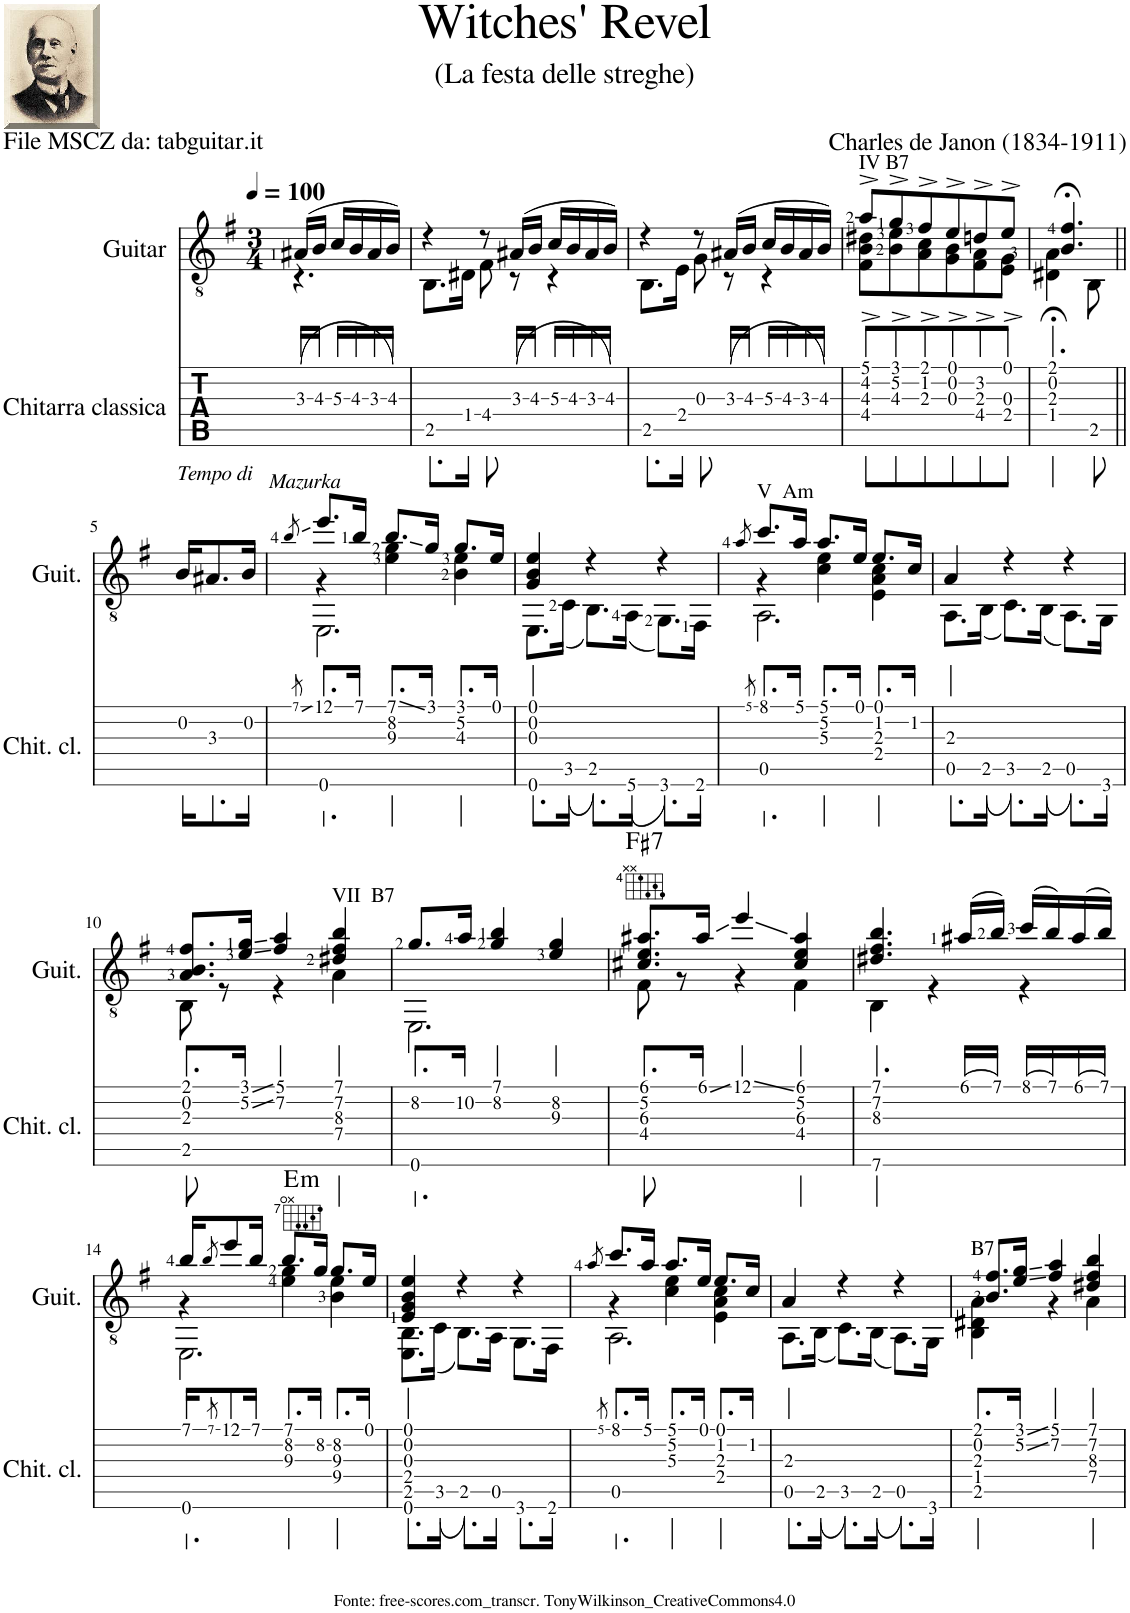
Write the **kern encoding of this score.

**kern	**kern	**harte
*part2	*part1	*part1
*staff2	*staff1	*
*I"Chitarra classica	*I"Guitar	*
*I'Chit. cl.	*I'Guit.	*
*stria6	*	*
*	*clefGv2	*
*k[f#]	*k[f#]	*
*M3/4	*M3/4	*
*MM100	*MM100	*
=	=	=
*^	*^	*
(16A#X/LL	4.r	(16A#X/LL	4.r	.
16B/JJ	.	16B/JJ	.	.
16c/LL	.	16c/LL	.	.
16B/	.	16B/	.	.
16A#/	.	16A#/	.	.
16B/JJ)	.	16B/JJ)	.	.
=1	=1	=1	=1	=1
4r	8.BB\L	4r	8.BB\L	.
.	16D#X\Jk	.	16D#X\Jk	.
8r	8F#\	8r	8F#\	.
(16A#X/LL	8r	(16A#X/LL	8r	.
16B/JJ	.	16B/JJ	.	.
16c/LL	4r	16c/LL	4r	.
16B/	.	16B/	.	.
16A#/	.	16A#/	.	.
16B/JJ)	.	16B/JJ)	.	.
=2	=2	=2	=2	=2
4r	8.BB\L	4r	8.BB\L	.
.	16E\Jk	.	16E\Jk	.
8r	8G\	8r	8G\	.
(16A#X/LL	8r	(16A#X/LL	8r	.
16B/JJ	.	16B/JJ	.	.
16c/LL	4r	16c/LL	4r	.
16B/	.	16B/	.	.
16A#/	.	16A#/	.	.
16B/JJ)	.	16B/JJ)	.	.
=3	=3	=3	=3	=3
!	!	!LO:TX:a:t=IV B7	!	!
8a^/L	8F#\ 8B\ 8d#X\L	8a^/L	8F#\ 8B\ 8d#X\L	.
8g^/	8B\ 8e\	8g^/	8B\ 8e\	.
8f#^/	8A\ 8c\	8f#^/	8A\ 8c\	.
8e^/	8G\ 8B\	8e^/	8G\ 8B\	.
8dn^/	8F#\ 8A\	8dn^/	8F#\ 8A\	.
8e^/J	8E\ 8G\J	8e^/J	8E\ 8G\J	.
=4	=4	=4	=4	=4
4.B/;< 4.f#/;<	4D#X\ 4A\	4.B/;< 4.f#/;<	4D#X\ 4A\	.
.	8BB\	.	8BB\	.
!!LO:LB:g=z
=5||	=5||	=5||	=5||	=5||
!	!	!LO:TX:a:i:t=Tempo di	!	!
*v	*v	*	*	*
*	*v	*v	*
16B\KL	16B/KL	.
8.A#X\	8.A#X/	.
16B\Jk	16B/Jk	.
=6	=6	=6
8qb/	8qb/	.
*^	*^	*
*	*^	*	*^	*
!	!	!	!LO:TX:a:i:t=Mazurka	!	!	!
8.ee/L	4r	2.EE\	8.ee/L	4r	2.EE\	.
16b/Jk	.	.	16b/Jk	.	.	.
8.b/L	4e\ 4g\	.	8.b/L	4e\ 4g\	.	.
16g/Jk	.	.	16g/Jk	.	.	.
8.g/L	4B\ 4e\	.	8.g/L	4B\ 4e\	.	.
16e/Jk	.	.	16e/Jk	.	.	.
*	*v	*v	*	*	*	*
*	*	*	*v	*v	*
=7	=7	=7	=7	=7
4G/ 4B/ 4e/	8.EE\L	4G/ 4B/ 4e/	8.EE\L	.
.	(16C\Jk	.	(16C\Jk	.
4r	8.BB\L)	4r	8.BB\L)	.
.	(16AA\Jk	.	(16AA\Jk	.
4r	8.GG\L)	4r	8.GG\L)	.
.	16FF#\Jk	.	16FF#\Jk	.
*v	*v	*	*	*
*	*v	*v	*
=8	=8	=8
8qa/	8qa/	.
*^	*^	*
*	*^	*	*^	*
!	!	!	!LO:TX:a:t=V  Am	!	!	!
8.cc/L	4r	2.AA\	8.cc/L	4r	2.AA\	.
16a/Jk	.	.	16a/Jk	.	.	.
8.a/L	4c\ 4e\	.	8.a/L	4c\ 4e\	.	.
16e/Jk	.	.	16e/Jk	.	.	.
8.e/L	4E\ 4A\ 4c\	.	8.e/L	4E\ 4A\ 4c\	.	.
16c/Jk	.	.	16c/Jk	.	.	.
*	*v	*v	*	*	*	*
*	*	*	*v	*v	*
=9	=9	=9	=9	=9
4A/	8.AA\L	4A/	8.AA\L	.
.	(16BB\Jk	.	(16BB\Jk	.
4r	8.C\L)	4r	8.C\L)	.
.	(16BB\Jk	.	(16BB\Jk	.
4r	8.AA\L)	4r	8.AA\L)	.
.	16GG\Jk	.	16GG\Jk	.
!!LO:LB:g=z	!!
=10	=10	=10	=10	=10
8.A/ 8.B/ 8.f#/L	8BB\	8.A/ 8.B/ 8.f#/L	8BB\	.
.	8r	.	8r	.
16e/ 16g/Jk	.	16e/ 16g/Jk	.	.
4f#/ 4a/	4r	4f#/ 4a/	4r	.
!	!	!LO:TX:a:t=VII  B7	!	!
4d#X/ 4f#/ 4b/	4A\	4d#X/ 4f#/ 4b/	4A\	.
=11	=11	=11	=11	=11
8.g/L	2.EE\	8.g/L	2.EE\	.
16a/Jk	.	16a/Jk	.	.
4g/ 4b/	.	4g/ 4b/	.	.
4e/ 4g/	.	4e/ 4g/	.	.
=12	=12	=12	=12	=12
!	!	!	!	!LO:H:kt=7
8.c#X/ 8.e/ 8.a#X/L	8F#\	8.c#X/ 8.e/ 8.a#X/L	8F#\	F#:7
.	8r	.	8r	.
16a#/Jk	.	16a#/Jk	.	.
4ee/	4r	4ee/	4r	.
4c#/ 4e/ 4a#/	4F#\	4c#/ 4e/ 4a#/	4F#\	.
=13	=13	=13	=13	=13
4.d#X/ 4.f#/ 4.b/	4BB\	4.d#X/ 4.f#/ 4.b/	4BB\	.
.	4r	.	4r	.
(16a#X/LL	.	(16a#X/LL	.	.
16b/JJ)	.	16b/JJ)	.	.
(16cc/LL	4r	(16cc/LL	4r	.
16b/)	.	16b/)	.	.
(16a#/	.	(16a#/	.	.
16b/JJ)	.	16b/JJ)	.	.
!!LO:LB:g=z
=14	=14	=14	=14	=14
*	*^	*	*^	*
16b/KL	4r	2.EE\	16b/KL	4r	2.EE\	.
8qb/	.	.	8qb/	.	.	.
8ee/	.	.	8ee/	.	.	.
16b/Jk	.	.	16b/Jk	.	.	.
!	!	!	!	!	!	!LO:H:kt=m
8.b/L	4e\ 4g\	.	8.b/L	4e\ 4g\	.	E:min
16g/Jk	.	.	16g/Jk	.	.	.
8.g/L	4B\ 4e\	.	8.g/L	4B\ 4e\	.	.
16e/Jk	.	.	16e/Jk	.	.	.
*	*v	*v	*	*	*	*
*	*	*	*v	*v	*
=15	=15	=15	=15	=15
4E/ 4G/ 4B/ 4e/	8.EE\ 8.BB\L	4E/ 4G/ 4B/ 4e/	8.EE\ 8.BB\L	.
.	(16C\Jk	.	(16C\Jk	.
4r	8.BB\L)	4r	8.BB\L)	.
.	16AA\Jk	.	16AA\Jk	.
4r	8.GG\L	4r	8.GG\L	.
.	16FF#\Jk	.	16FF#\Jk	.
*v	*v	*	*	*
*	*v	*v	*
=16	=16	=16
8qa/	8qa/	.
*^	*^	*
*	*^	*	*^	*
8.cc/L	4r	2.AA\	8.cc/L	4r	2.AA\	.
16a/Jk	.	.	16a/Jk	.	.	.
8.a/L	4c\ 4e\	.	8.a/L	4c\ 4e\	.	.
16e/Jk	.	.	16e/Jk	.	.	.
8.e/L	4E\ 4A\ 4c\	.	8.e/L	4E\ 4A\ 4c\	.	.
16c/Jk	.	.	16c/Jk	.	.	.
*	*v	*v	*	*	*	*
*	*	*	*v	*v	*
=17	=17	=17	=17	=17
4A/	8.AA\L	4A/	8.AA\L	.
.	(16BB\Jk	.	(16BB\Jk	.
4r	8.C\L)	4r	8.C\L)	.
.	(16BB\Jk	.	(16BB\Jk	.
4r	8.AA\L)	4r	8.AA\L)	.
.	16GG\Jk	.	16GG\Jk	.
=18	=18	=18	=18	=18
!	!	!LO:TX:a:t=B7	!	!
8.B/ 8.f#/L	4BB\ 4D#X\ 4A\	8.B/ 8.f#/L	4BB\ 4D#X\ 4A\	.
16e/ 16g/Jk	.	16e/ 16g/Jk	.	.
4f#/ 4a/	4r	4f#/ 4a/	4r	.
4d#X/ 4f#/ 4b/	4A\	4d#X/ 4f#/ 4b/	4A\	.
*v	*v	*	*	*
*	*v	*v	*
=	=	=
*-	*-	*-
